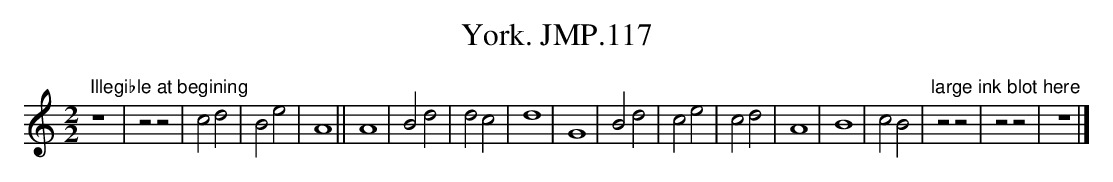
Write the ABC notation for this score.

X:1
T:York. JMP.117
M:2/2
L:1/2
K:A minor
"Illegible at begining"\
z2 | zz | cd |  Be | A2 ||\
A2 | Bd | dc| d2 |\
G2 | Bd | ce | cd | A2 |\
B2 | cB | "large ink blot here"zz | zz | z2 |]
